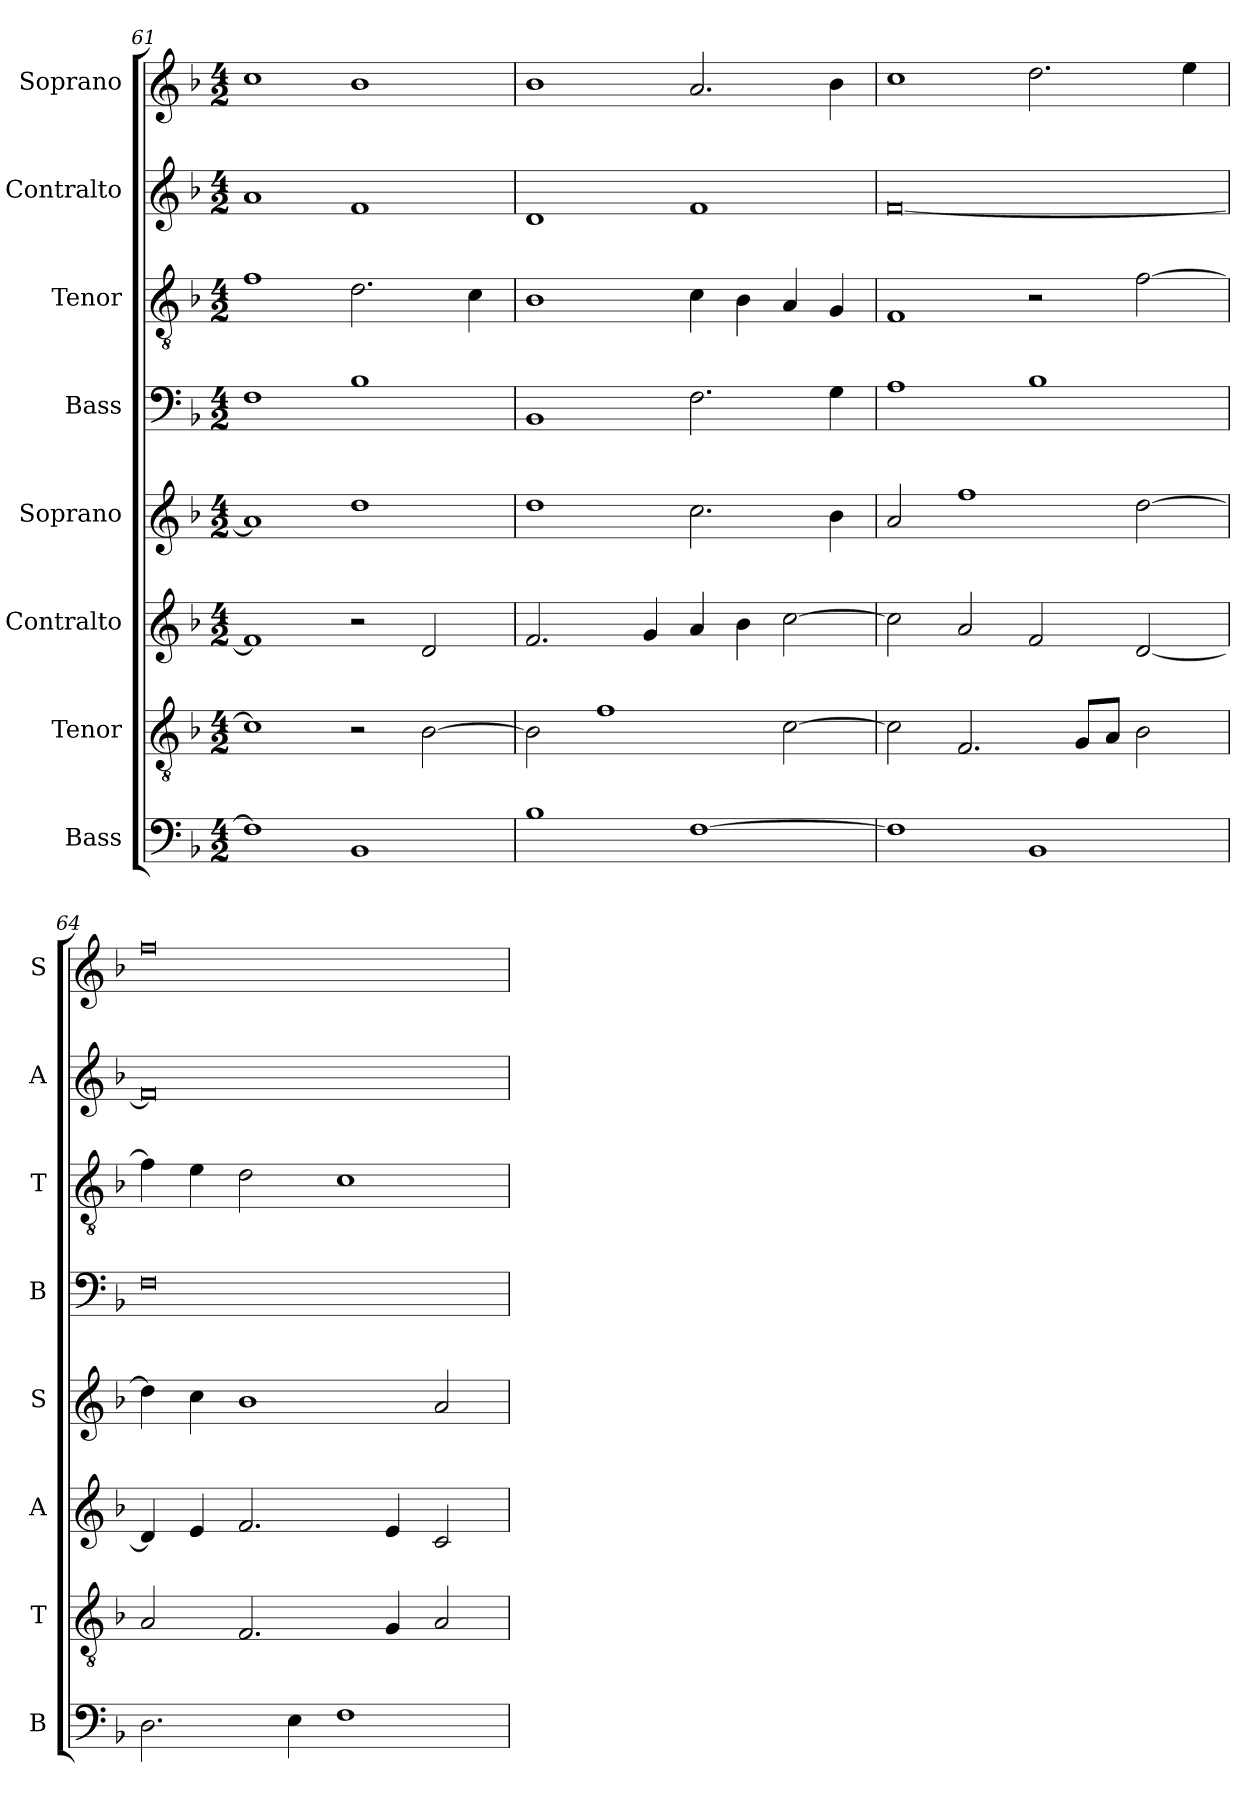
**kern	**kern	**kern	**kern	**kern	**kern	**kern	**kern
*part8	*part7	*part6	*part5	*part4	*part3	*part2	*part1
*staff8	*staff7	*staff6	*staff5	*staff4	*staff3	*staff2	*staff1
*I"Bass	*I"Tenor	*I"Contralto	*I"Soprano	*I"Bass	*I"Tenor	*I"Contralto	*I"Soprano
*I'B	*I'T	*I'A	*I'S	*I'B	*I'T	*I'A	*I'S
*clefF4	*clefGv2	*clefG2	*clefG2	*clefF4	*clefGv2	*clefG2	*clefG2
*k[b-]	*k[b-]	*k[b-]	*k[b-]	*k[b-]	*k[b-]	*k[b-]	*k[b-]
*G:dor	*G:dor	*G:dor	*G:dor	*G:dor	*G:dor	*G:dor	*G:dor
*M4/2	*M4/2	*M4/2	*M4/2	*M4/2	*M4/2	*M4/2	*M4/2
=61	=61	=61	=61	=61	=61	=61	=61
1F]	1c]	1f]	1a]	1F	1f	1a	1cc
1BB-	2r	2r	1dd	1B-	2.d	1f	1b-
.	[2B-	2d	.	.	.	.	.
.	.	.	.	.	4c	.	.
=62	=62	=62	=62	=62	=62	=62	=62
1B-	2B-]	2.f	1dd	1BB-	1B-	1d	1b-
.	1f	.	.	.	.	.	.
.	.	4g	.	.	.	.	.
[1F	.	4a	2.cc	2.F	4c	1f	2.a
.	.	4b-	.	.	4B-	.	.
.	[2c	[2cc	.	.	4A	.	.
.	.	.	4b-	4G	4G	.	4b-
=63	=63	=63	=63	=63	=63	=63	=63
1F]	2c]	2cc]	2a	1A	1F	[0f	1cc
.	2.F	2a	1ff	.	.	.	.
1BB-	.	2f	.	1B-	2r	.	2.dd
.	8G/L	.	.	.	.	.	.
.	8A/J	.	.	.	.	.	.
.	2B-	[2d	[2dd	.	[2f	.	.
.	.	.	.	.	.	.	4ee
=64	=64	=64	=64	=64	=64	=64	=64
2.D	2A	4d]	4dd]	0F	4f]	0f]	0ff
.	.	4e	4cc	.	4e	.	.
.	2.F	2.f	1b-	.	2d	.	.
4E	.	.	.	.	.	.	.
1F	.	.	.	.	1c	.	.
.	4G	4e	.	.	.	.	.
.	2A	2c	2a	.	.	.	.
=	=	=	=	=	=	=	=
*-	*-	*-	*-	*-	*-	*-	*-
